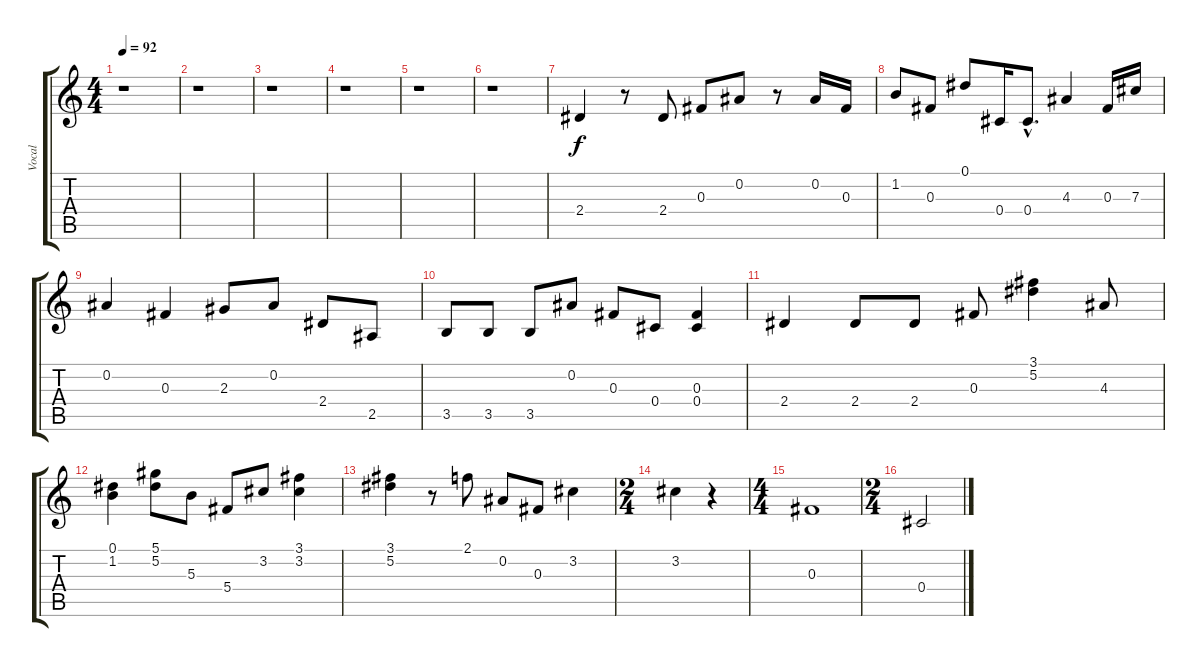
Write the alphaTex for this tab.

\track ("Vocal" "Vocal") {instrument overdrivenguitar}
\staff {score tabs}
\tuning (Eb4 Bb3 Gb3 Db3 Ab2 Eb2) {hide}
\ts (4 4)
\tempo 92
\clef g2
\ks c
r.1{dy f} |
r.1 |
r.1 |
r.1 |
r.1 |
r.1 |
2.4.4 r.8 2.4.8 0.3.8 0.2.8 r.8 0.2.16 0.3.16 |
1.2.8 0.3.8 0.1.8 0.4.16 0.4{hac}.8{d} 4.3.4 0.3.16 7.3.16 |
0.2.4 0.3.4 2.3.8 0.2.8 2.4.8 2.5.8 |
3.5.8 3.5.8 3.5.8 0.2.8 0.3.8 0.4.8 (0.3 0.4).4 |
2.4.4 2.4.8 2.4.8 0.3.8 (3.1 5.2).4 4.3.8 |
(0.1 1.2).4 (5.1 5.2).8 5.3.8 5.4.8 3.2.8 (3.1 3.2).4 |
(3.1 5.2).4 r.8 2.1.8 0.2.8 0.3.8 3.2.4 |
\ts (2 4)
3.2.4 r.4 |
\ts (4 4)
0.3.1 |
\ts (2 4)
0.4.2
